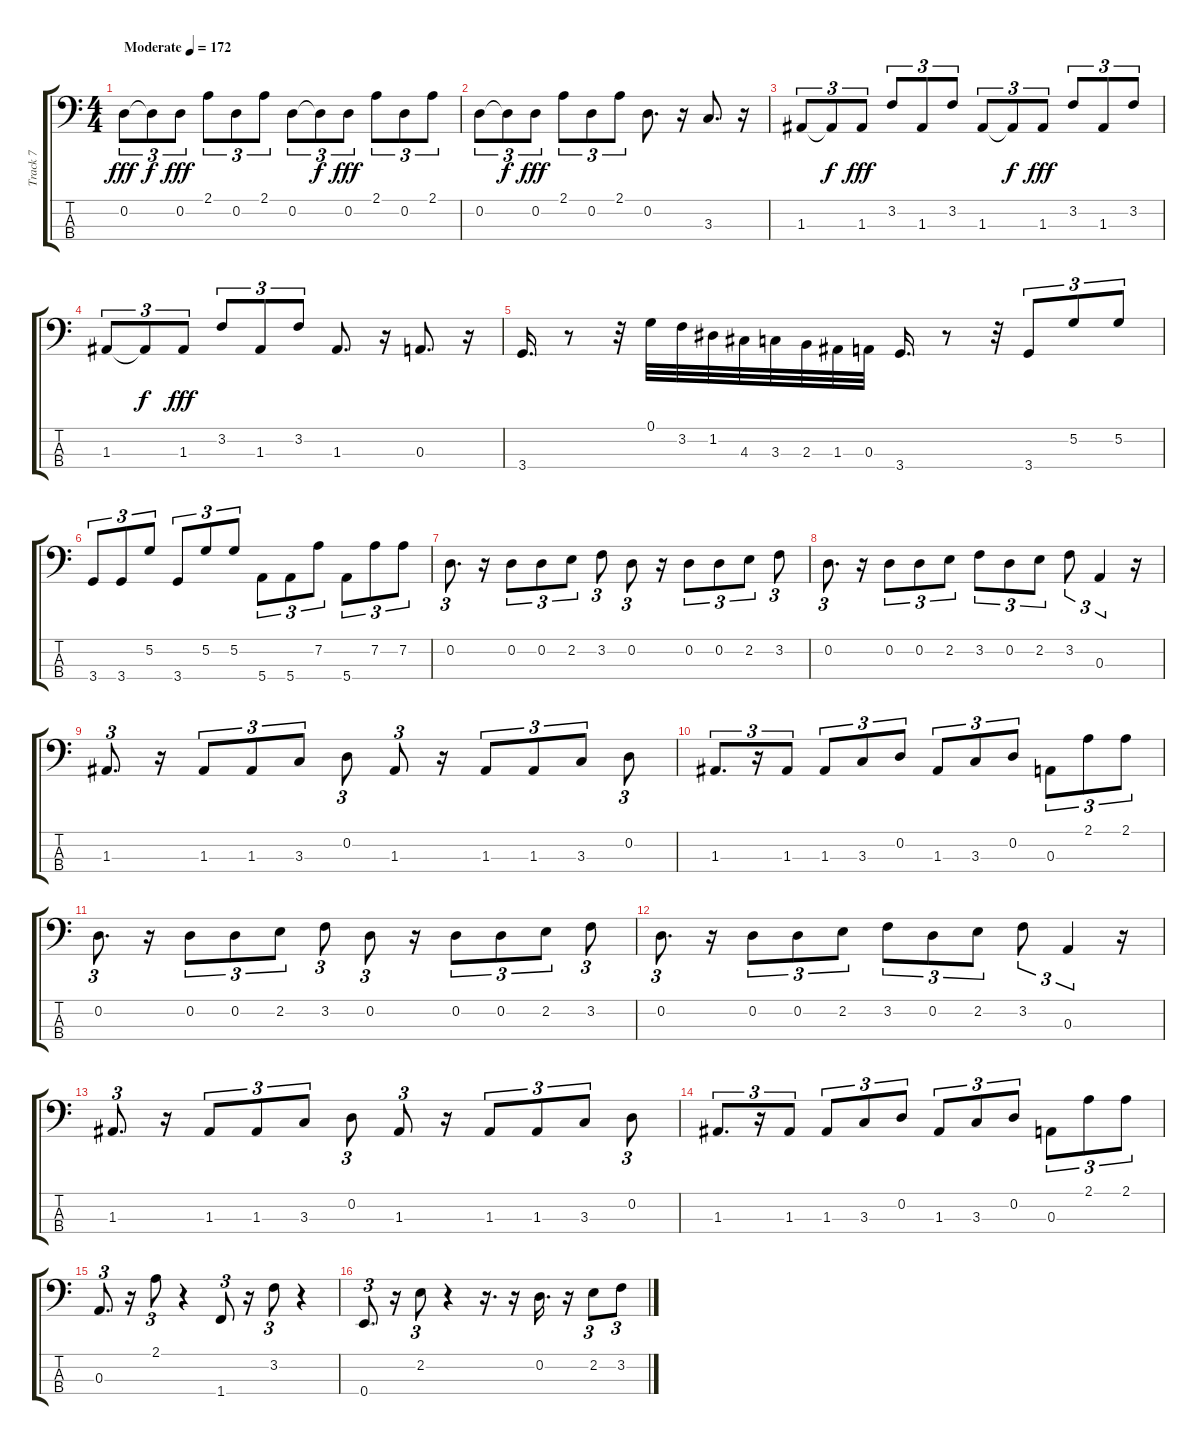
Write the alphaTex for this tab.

\track ("Track 7" "Track 7") {instrument electricbassfinger}
\staff {score tabs}
\tuning (G2 D2 A1 E1) {hide}
\ts (4 4)
\tempo (172 "Moderate")
\clef f4
\ks c
0.2.8{tu (3 2) dy fff instrument electricbassfinger} 0.2{t}.8{tu (3 2) dy f} 0.2.8{tu (3 2) dy fff} 2.1.8{tu (3 2)} 0.2.8{tu (3 2)} 2.1.8{tu (3 2)} 0.2.8{tu (3 2)} 0.2{t}.8{tu (3 2) dy f} 0.2.8{tu (3 2) dy fff} 2.1.8{tu (3 2)} 0.2.8{tu (3 2)} 2.1.8{tu (3 2)} |
0.2.8{tu (3 2)} 0.2{t}.8{tu (3 2) dy f} 0.2.8{tu (3 2) dy fff} 2.1.8{tu (3 2)} 0.2.8{tu (3 2)} 2.1.8{tu (3 2)} 0.2.8{d} r.16 3.3.8{d} r.16 |
1.3.8{tu (3 2)} 1.3{t}.8{tu (3 2) dy f} 1.3.8{tu (3 2) dy fff} 3.2.8{tu (3 2)} 1.3.8{tu (3 2)} 3.2.8{tu (3 2)} 1.3.8{tu (3 2)} 1.3{t}.8{tu (3 2) dy f} 1.3.8{tu (3 2) dy fff} 3.2.8{tu (3 2)} 1.3.8{tu (3 2)} 3.2.8{tu (3 2)} |
1.3.8{tu (3 2)} 1.3{t}.8{tu (3 2) dy f} 1.3.8{tu (3 2) dy fff} 3.2.8{tu (3 2)} 1.3.8{tu (3 2)} 3.2.8{tu (3 2)} 1.3.8{d} r.16 0.3.8{d} r.16 |
3.4.16{d} r.8 r.32 0.1.32 3.2.32 1.2.32 4.3.32 3.3.32 2.3.32 1.3.32 0.3.32 3.4.16{d} r.8 r.32 3.4.8{tu (3 2)} 5.2.8{tu (3 2)} 5.2.8{tu (3 2)} |
3.4.8{tu (3 2)} 3.4.8{tu (3 2)} 5.2.8{tu (3 2)} 3.4.8{tu (3 2)} 5.2.8{tu (3 2)} 5.2.8{tu (3 2)} 5.4.8{tu (3 2)} 5.4.8{tu (3 2)} 7.2.8{tu (3 2)} 5.4.8{tu (3 2)} 7.2.8{tu (3 2)} 7.2.8{tu (3 2)} |
0.2.8{d tu (3 2)} r.16 0.2.8{tu (3 2)} 0.2.8{tu (3 2)} 2.2.8{tu (3 2)} 3.2.8{tu (3 2)} 0.2.8{tu (3 2)} r.16 0.2.8{tu (3 2)} 0.2.8{tu (3 2)} 2.2.8{tu (3 2)} 3.2.8{tu (3 2)} |
0.2.8{d tu (3 2)} r.16 0.2.8{tu (3 2)} 0.2.8{tu (3 2)} 2.2.8{tu (3 2)} 3.2.8{tu (3 2)} 0.2.8{tu (3 2)} 2.2.8{tu (3 2)} 3.2.8{tu (3 2)} 0.3.4{tu (3 2)} r.16 |
1.3.8{d tu (3 2)} r.16 1.3.8{tu (3 2)} 1.3.8{tu (3 2)} 3.3.8{tu (3 2)} 0.2.8{tu (3 2)} 1.3.8{tu (3 2)} r.16 1.3.8{tu (3 2)} 1.3.8{tu (3 2)} 3.3.8{tu (3 2)} 0.2.8{tu (3 2)} |
1.3.8{d tu (3 2)} r.16{tu (3 2)} 1.3.8{tu (3 2)} 1.3.8{tu (3 2)} 3.3.8{tu (3 2)} 0.2.8{tu (3 2)} 1.3.8{tu (3 2)} 3.3.8{tu (3 2)} 0.2.8{tu (3 2)} 0.3.8{tu (3 2)} 2.1.8{tu (3 2)} 2.1.8{tu (3 2)} |
0.2.8{d tu (3 2)} r.16 0.2.8{tu (3 2)} 0.2.8{tu (3 2)} 2.2.8{tu (3 2)} 3.2.8{tu (3 2)} 0.2.8{tu (3 2)} r.16 0.2.8{tu (3 2)} 0.2.8{tu (3 2)} 2.2.8{tu (3 2)} 3.2.8{tu (3 2)} |
0.2.8{d tu (3 2)} r.16 0.2.8{tu (3 2)} 0.2.8{tu (3 2)} 2.2.8{tu (3 2)} 3.2.8{tu (3 2)} 0.2.8{tu (3 2)} 2.2.8{tu (3 2)} 3.2.8{tu (3 2)} 0.3.4{tu (3 2)} r.16 |
1.3.8{d tu (3 2)} r.16 1.3.8{tu (3 2)} 1.3.8{tu (3 2)} 3.3.8{tu (3 2)} 0.2.8{tu (3 2)} 1.3.8{tu (3 2)} r.16 1.3.8{tu (3 2)} 1.3.8{tu (3 2)} 3.3.8{tu (3 2)} 0.2.8{tu (3 2)} |
1.3.8{d tu (3 2)} r.16{tu (3 2)} 1.3.8{tu (3 2)} 1.3.8{tu (3 2)} 3.3.8{tu (3 2)} 0.2.8{tu (3 2)} 1.3.8{tu (3 2)} 3.3.8{tu (3 2)} 0.2.8{tu (3 2)} 0.3.8{tu (3 2)} 2.1.8{tu (3 2)} 2.1.8{tu (3 2)} |
0.3.8{d tu (3 2)} r.16 2.1.8{tu (3 2)} r.4 1.4.8{tu (3 2)} r.16 3.2.8{tu (3 2)} r.4 |
0.4.8{d tu (3 2)} r.16 2.2.8{tu (3 2)} r.4 r.16{d} r.16 0.2.16{d} r.16 2.2.8{tu (3 2)} 3.2.8{tu (3 2)}
